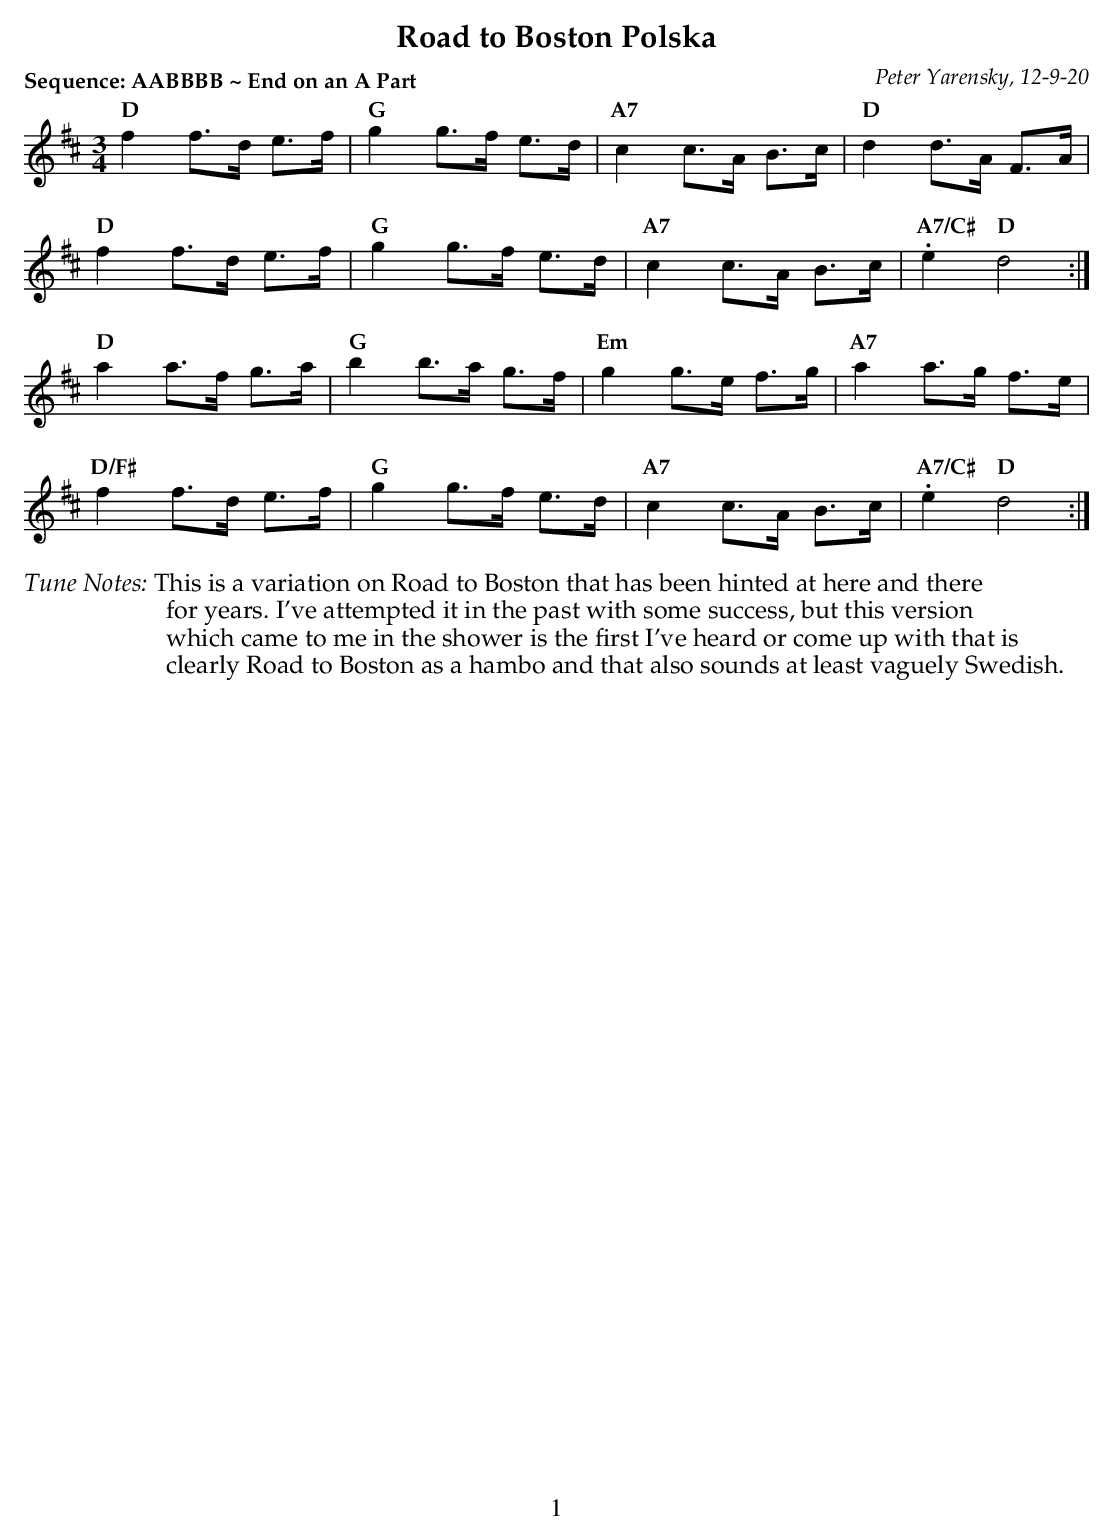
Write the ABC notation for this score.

X:1
T:Road to Boston Polska
C:Peter Yarensky, 12-9-20
P:Sequence: AABBBB ~ End on an A Part
U:s = !slide!
U:t = !trill!
M:3/4
L:1/8
K:D
"D" f2 f>d e>f    | "G" g2 g>f e>d | "A7" c2 c>A B>c | "D" d2 d>A F>A      |
"D" f2 f>d e>f    | "G" g2 g>f e>d | "A7" c2 c>A B>c | "A7/C#" .e2 "D" d4 :|
"D" a2 a>f g>a    | "G" b2 b>a g>f | "Em" g2 g>e f>g | "A7" a2 a>g f>e     |
"D/F#" f2 f>d e>f | "G" g2 g>f e>d | "A7" c2 c>A B>c | "A7/C#" .e2 "D" d4 :|
